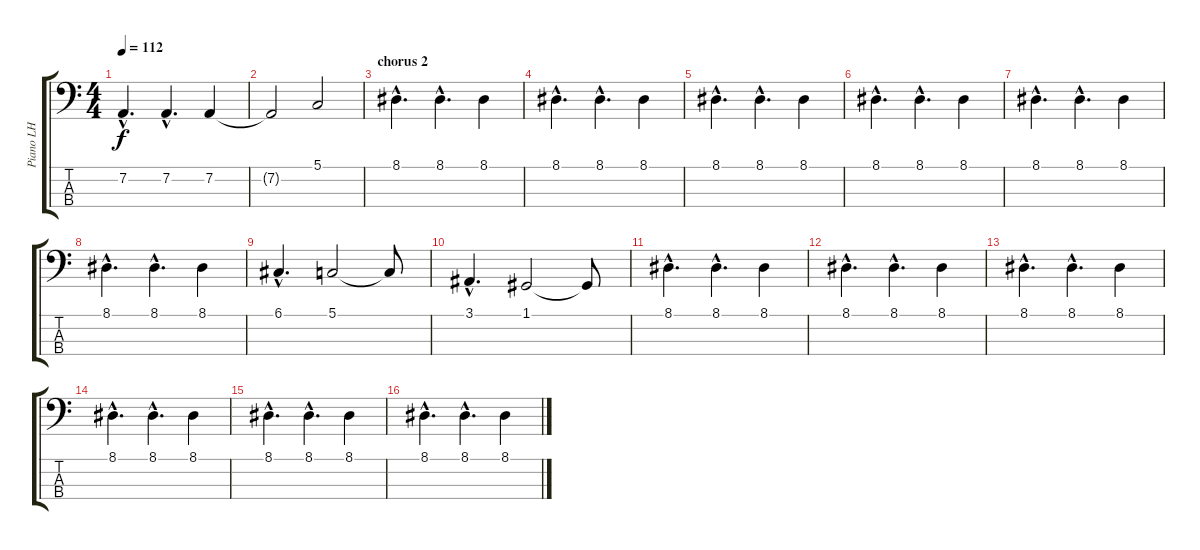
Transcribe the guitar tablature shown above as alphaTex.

\track ("Piano LH  (Davies)" "Piano LH  ") {instrument electricgrandpiano}
\staff {score tabs}
\tuning (G2 D2 A1 E1) {hide}
\ts (4 4)
\tempo 112
\clef f4
\ks c
7.2{hac}.4{d dy f} 7.2{hac}.4{d} 7.2.4 |
7.2{t}.2 5.1.2 |
\section ("" "chorus 2")
8.1{hac}.4{d} 8.1{hac}.4{d} 8.1.4 |
8.1{hac}.4{d} 8.1{hac}.4{d} 8.1.4 |
8.1{hac}.4{d} 8.1{hac}.4{d} 8.1.4 |
8.1{hac}.4{d} 8.1{hac}.4{d} 8.1.4 |
8.1{hac}.4{d} 8.1{hac}.4{d} 8.1.4 |
8.1{hac}.4{d} 8.1{hac}.4{d} 8.1.4 |
6.1{hac}.4{d} 5.1.2 5.1{t}.8 |
3.1{hac}.4{d} 1.1.2 1.1{t}.8 |
8.1{hac}.4{d} 8.1{hac}.4{d} 8.1.4 |
8.1{hac}.4{d} 8.1{hac}.4{d} 8.1.4 |
8.1{hac}.4{d} 8.1{hac}.4{d} 8.1.4 |
8.1{hac}.4{d} 8.1{hac}.4{d} 8.1.4 |
8.1{hac}.4{d} 8.1{hac}.4{d} 8.1.4 |
8.1{hac}.4{d} 8.1{hac}.4{d} 8.1.4
